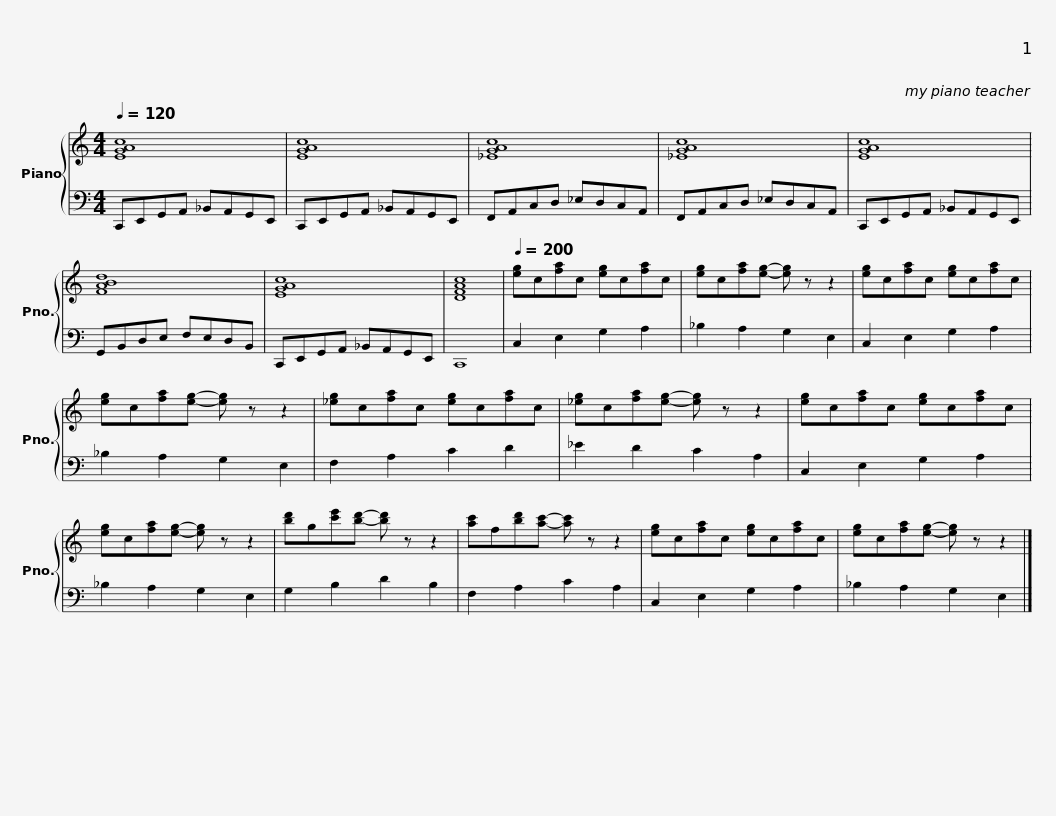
X:1
%%score { 1 | 2 }
L:1/8
Q:1/4=120
M:4/4
I:linebreak $
K:C
V:1 treble
V:2 bass
V:1
 [EGAc]8 | [EGAc]8 | [_EGAc]8 | [_EGAc]8 |$ [EGAc]8 | %5
 [FABd]8 | [EGAc]8 | [DFAc]8 |$[Q:1/4=200] [eg]c[fa]c [eg]c[fa]c | [eg]c[fa][eg]- [eg] z z2 | %10
 [eg]c[fa]c [eg]c[fa]c | [eg]c[fa][eg]- [eg] z z2 |$ [_eg]c[fa]c [eg]c[fa]c | [_eg]c[fa][eg]- [eg] z z2 | [eg]c[fa]c [eg]c[fa]c | %15
 [eg]c[fa][eg]- [eg] z z2 |$ [bd']g[c'e'][bd']- [bd'] z z2 | [ac']f[bd'][ac']- [ac'] z z2 | [eg]c[fa]c [eg]c[fa]c | [eg]c[fa][eg]- [eg] z z2 |] %20
V:2
 C,,E,,G,,A,, _B,,A,,G,,E,, | C,,E,,G,,A,, _B,,A,,G,,E,, | F,,A,,C,D, _E,D,C,A,, | F,,A,,C,D, _E,D,C,A,, |$ C,,E,,G,,A,, _B,,A,,G,,E,, | %5
 G,,B,,D,E, F,E,D,B,, | C,,E,,G,,A,, _B,,A,,G,,E,, | C,,8 |$ C,2 E,2 G,2 A,2 | _B,2 A,2 G,2 E,2 | %10
 C,2 E,2 G,2 A,2 | _B,2 A,2 G,2 E,2 |$ F,2 A,2 C2 D2 | _E2 D2 C2 A,2 | C,2 E,2 G,2 A,2 | %15
 _B,2 A,2 G,2 E,2 |$ G,2 B,2 D2 B,2 | F,2 A,2 C2 A,2 | C,2 E,2 G,2 A,2 | _B,2 A,2 G,2 E,2 |] %20
